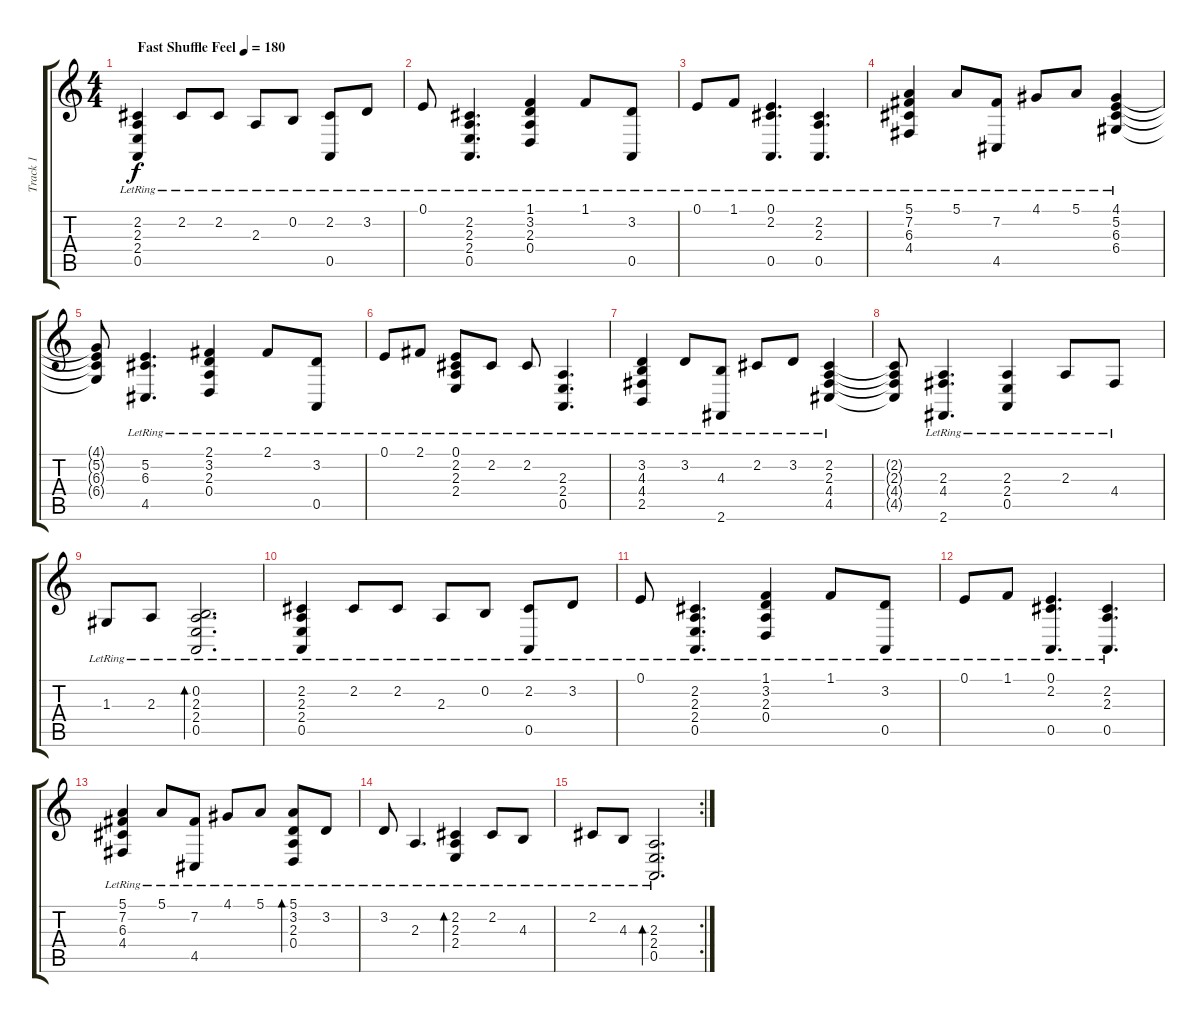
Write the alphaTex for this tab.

\track ("Track 1" "Track 1") {instrument harpsichord}
\staff {score tabs}
\tuning (E4 B3 G3 D3 A2 E2) {hide}
\ts (4 4)
\tempo (180 "Fast Shuffle Feel")
\clef g2
\ks c
(2.2{lr} 2.3{lr} 2.4{lr} 0.5{lr}).4{dy f instrument harpsichord} 2.2{lr}.8 2.2{lr}.8 2.3{lr}.8 0.2{lr}.8 (2.2{lr} 0.5{lr}).8 3.2{lr}.8 |
0.1{lr}.8 (2.2{lr} 2.3{lr} 2.4{lr} 0.5{lr}).4{d} (1.1{lr} 3.2{lr} 2.3{lr} 0.4{lr}).4 1.1{lr}.8 (3.2{lr} 0.5{lr}).8 |
0.1{lr}.8 1.1{lr}.8 (0.1{lr} 2.2{lr} 0.5{lr}).4{d} (2.2{lr} 2.3{lr} 0.5{lr}).4{d} |
(5.1{lr} 7.2{lr} 6.3{lr} 4.4{lr}).4 5.1{lr}.8 (7.2{lr} 4.5{lr}).8 4.1{lr}.8 5.1{lr}.8 (4.1{lr} 5.2{lr} 6.3{lr} 6.4{lr}).4 |
(4.1{t} 5.2{t} 6.3{t} 6.4{t}).8 (5.2{lr} 6.3{lr} 4.5{lr}).4{d} (2.1{lr} 3.2{lr} 2.3{lr} 0.4{lr}).4 2.1{lr}.8 (3.2{lr} 0.5{lr}).8 |
0.1{lr}.8 2.1{lr}.8 (0.1{lr} 2.2{lr} 2.3{lr} 2.4{lr}).8 2.2{lr}.8 2.2{lr}.8 (2.3{lr} 2.4{lr} 0.5{lr}).4{d} |
(3.2{lr} 4.3{lr} 4.4{lr} 2.5{lr}).4 3.2{lr}.8 (4.3{lr} 2.6{lr}).8 2.2{lr}.8 3.2{lr}.8 (2.2{lr} 2.3{lr} 4.4{lr} 4.5{lr}).4 |
(2.2{t} 2.3{t} 4.4{t} 4.5{t}).8 (2.3{lr} 4.4{lr} 2.6{lr}).4{d} (2.3{lr} 2.4{lr} 0.5{lr}).4 2.3{lr}.8 4.4{lr}.8 |
1.3{lr}.8 2.3{lr}.8 (0.2{lr} 2.3{lr} 2.4{lr} 0.5{lr}).2{d bd 120} |
(2.2{lr} 2.3{lr} 2.4{lr} 0.5{lr}).4 2.2{lr}.8 2.2{lr}.8 2.3{lr}.8 0.2{lr}.8 (2.2{lr} 0.5{lr}).8 3.2{lr}.8 |
0.1{lr}.8 (2.2{lr} 2.3{lr} 2.4{lr} 0.5{lr}).4{d} (1.1{lr} 3.2{lr} 2.3{lr} 0.4{lr}).4 1.1{lr}.8 (3.2{lr} 0.5{lr}).8 |
0.1{lr}.8 1.1{lr}.8 (0.1{lr} 2.2{lr} 0.5{lr}).4{d} (2.2{lr} 2.3{lr} 0.5{lr}).4{d} |
(5.1{lr} 7.2{lr} 6.3{lr} 4.4{lr}).4 5.1{lr}.8 (7.2{lr} 4.5{lr}).8 4.1{lr}.8 5.1{lr}.8 (5.1{lr} 3.2{lr} 2.3{lr} 0.4{lr}).8{bd 240} 3.2{lr}.8 |
3.2{lr}.8 2.3{lr}.4{d} (2.2{lr} 2.3{lr} 2.4{lr}).4{bd 240} 2.2{lr}.8 4.3{lr}.8 |
\rc 2
2.2{lr}.8 4.3{lr}.8 (2.3{lr} 2.4{lr} 0.5{lr}).2{d bd 240}
